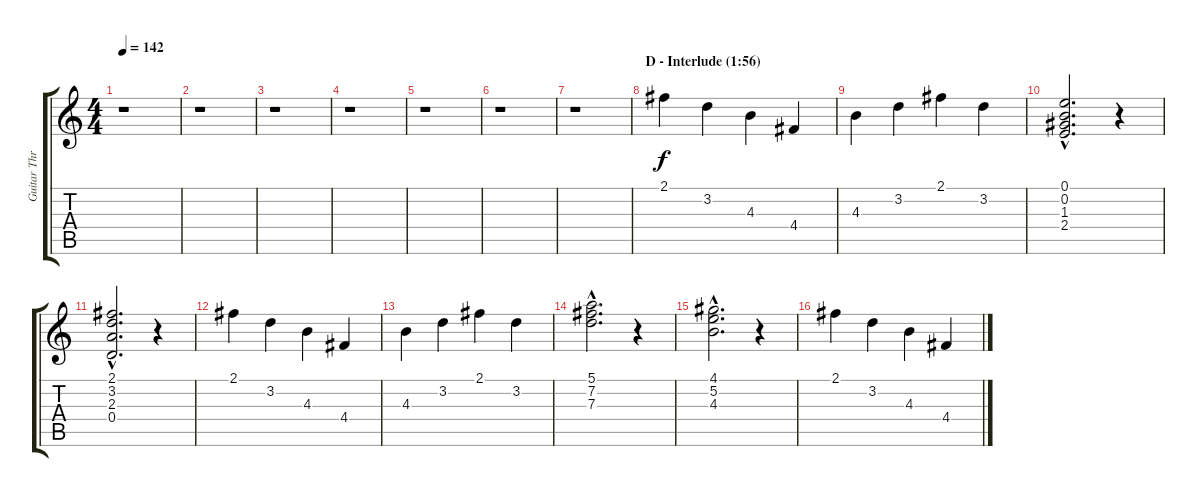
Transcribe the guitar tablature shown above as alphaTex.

\track ("Guitar Three" "Guitar Thr") {instrument electricguitarclean}
\staff {score tabs}
\tuning (E4 B3 G3 D3 A2 E2) {hide}
\ts (4 4)
\tempo 142
\clef g2
\ks c
r.1{dy f} |
r.1 |
r.1 |
r.1 |
r.1 |
r.1 |
r.1 |
\section ("" "D - Interlude (1:56)")
2.1.4 3.2.4 4.3.4 4.4.4 |
4.3.4 3.2.4 2.1.4 3.2.4 |
(0.1{hac} 0.2{hac} 1.3{hac} 2.4{hac}).2{d} r.4 |
(2.1{hac} 3.2{hac} 2.3{hac} 0.4{hac}).2{d} r.4 |
2.1.4 3.2.4 4.3.4 4.4.4 |
4.3.4 3.2.4 2.1.4 3.2.4 |
(5.1{hac} 7.2{hac} 7.3{hac}).2{d} r.4 |
(4.1{hac} 5.2{hac} 4.3{hac}).2{d} r.4 |
2.1.4 3.2.4 4.3.4 4.4.4
